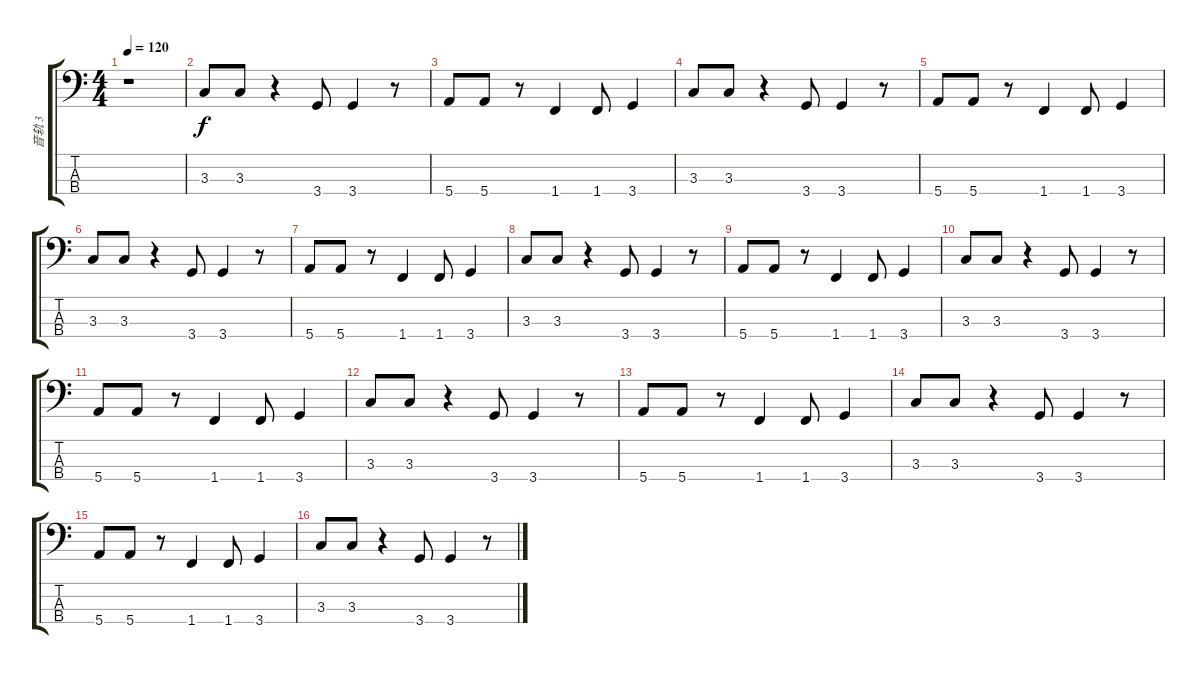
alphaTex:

\track ("音轨 3" "音轨 3") {instrument slapbass1}
\staff {score tabs}
\tuning (G2 D2 A1 E1) {hide}
\ts (4 4)
\tempo 120
\clef f4
\ks c
r.1{dy f instrument slapbass1} |
3.3.8 3.3.8 r.4 3.4.8 3.4.4 r.8 |
5.4.8 5.4.8 r.8 1.4.4 1.4.8 3.4.4 |
3.3.8 3.3.8 r.4 3.4.8 3.4.4 r.8 |
5.4.8 5.4.8 r.8 1.4.4 1.4.8 3.4.4 |
3.3.8 3.3.8 r.4 3.4.8 3.4.4 r.8 |
5.4.8 5.4.8 r.8 1.4.4 1.4.8 3.4.4 |
3.3.8 3.3.8 r.4 3.4.8 3.4.4 r.8 |
5.4.8 5.4.8 r.8 1.4.4 1.4.8 3.4.4 |
3.3.8 3.3.8 r.4 3.4.8 3.4.4 r.8 |
5.4.8 5.4.8 r.8 1.4.4 1.4.8 3.4.4 |
3.3.8 3.3.8 r.4 3.4.8 3.4.4 r.8 |
5.4.8 5.4.8 r.8 1.4.4 1.4.8 3.4.4 |
3.3.8 3.3.8 r.4 3.4.8 3.4.4 r.8 |
5.4.8 5.4.8 r.8 1.4.4 1.4.8 3.4.4 |
3.3.8 3.3.8 r.4 3.4.8 3.4.4 r.8
